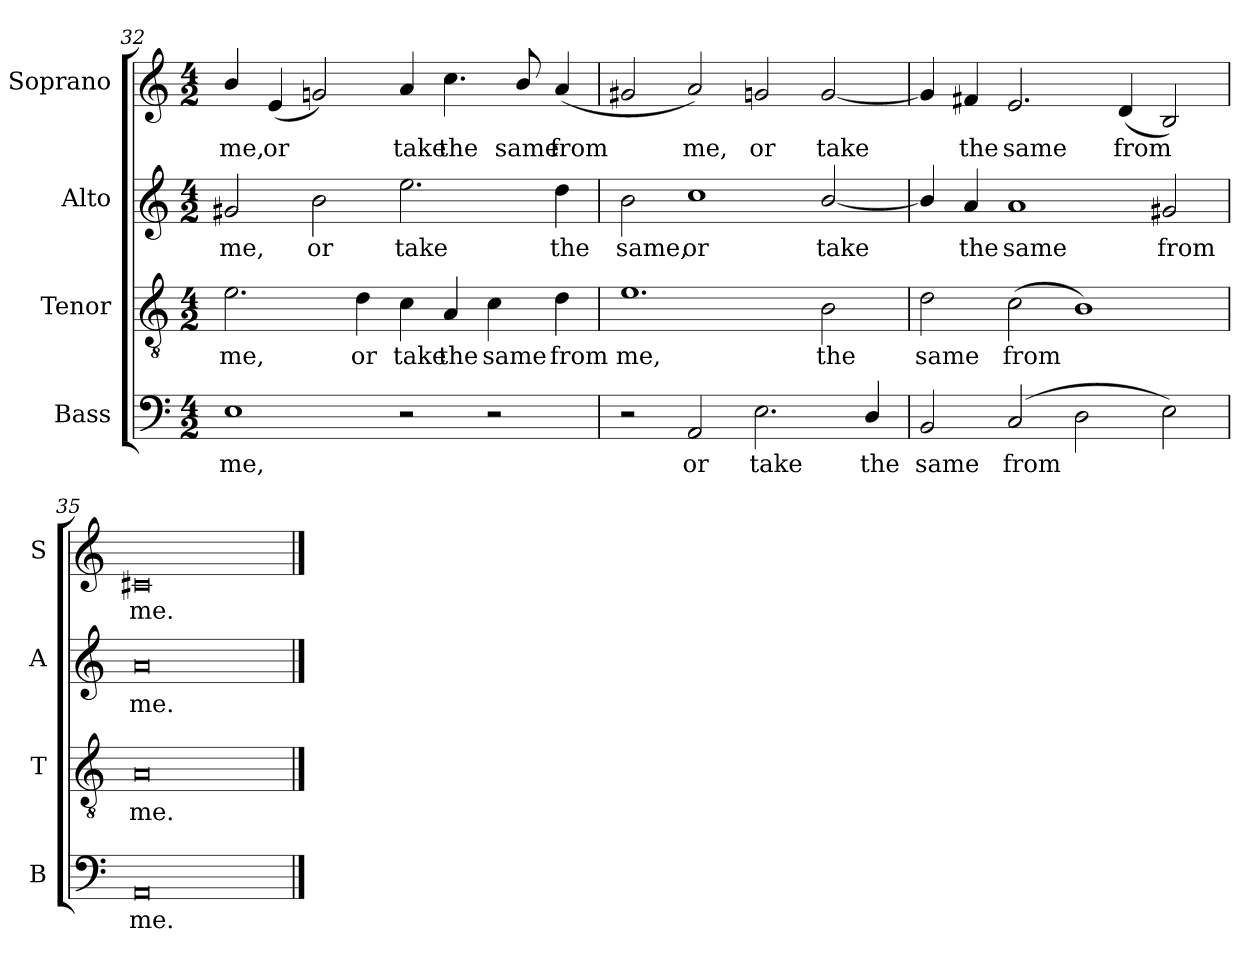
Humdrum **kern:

**kern	**text	**kern	**text	**kern	**text	**kern	**text
*part4	*part4	*part3	*part3	*part2	*part2	*part1	*part1
*staff4	*staff4	*staff3	*staff3	*staff2	*staff2	*staff1	*staff1
*I"Bass	*	*I"Tenor	*	*I"Alto	*	*I"Soprano	*
*I'B	*	*I'T	*	*I'A	*	*I'S	*
*clefF4	*	*clefGv2	*	*clefG2	*	*clefG2	*
*k[]	*	*k[]	*	*k[]	*	*k[]	*
*C:	*	*C:	*	*C:	*	*C:	*
*M4/2	*	*M4/2	*	*M4/2	*	*M4/2	*
=32	=32	=32	=32	=32	=32	=32	=32
!	!LO:LY:b	!	!LO:LY:b	!	!LO:LY:b	!	!LO:LY:b
1E	me,	2.e	me,	2g#X	me,	4b/	me,
!	!	!	!	!	!	!	!LO:LY:b
.	.	.	.	.	.	(<4e	or
!	!	!	!	!	!LO:LY:b	!	!
.	.	.	.	2b	or	2gn)	.
!	!	!	!LO:LY:b	!	!	!	!
.	.	4d	or	.	.	.	.
!	!	!	!LO:LY:b	!	!LO:LY:b	!	!LO:LY:b
2r	.	4c	take	2.ee	take	4a	take
!	!	!	!LO:LY:b	!	!	!	!LO:LY:b
.	.	4A	the	.	.	4.cc	the
!	!	!	!LO:LY:b	!	!	!	!
2r	.	4c	same	.	.	.	.
!	!	!	!	!	!	!	!LO:LY:b
.	.	.	.	.	.	8b/	same
!	!	!	!LO:LY:b	!	!LO:LY:b	!	!LO:LY:b
.	.	4d	from	4dd	the	(<4a	from
=33	=33	=33	=33	=33	=33	=33	=33
!	!	!	!LO:LY:b	!	!LO:LY:b	!	!
2r	.	1.e	me,	2b	same,	2g#X	.
!	!LO:LY:b	!	!	!	!LO:LY:b	!	!LO:LY:b
2AA	or	.	.	1cc	or	2a)	me,
!	!LO:LY:b	!	!	!	!	!	!LO:LY:b
2.E	take	.	.	.	.	2gn	or
!	!	!	!LO:LY:b	!	!LO:LY:b	!	!LO:LY:b
.	.	2B	the	[2b/	take	[2g	take
!	!LO:LY:b	!	!	!	!	!	!
4D/	the	.	.	.	.	.	.
=34	=34	=34	=34	=34	=34	=34	=34
!	!LO:LY:b	!	!LO:LY:b	!	!	!	!
2BB	same	2d	same	4b/]	.	4g]	.
!	!	!	!	!	!LO:LY:b	!	!LO:LY:b
.	.	.	.	4a	the	4f#X	the
!	!LO:LY:b	!	!LO:LY:b	!	!LO:LY:b	!	!LO:LY:b
(>2C	from	(>2c	from	1a	same	2.e	same
2D	.	1B)	.	.	.	.	.
!	!	!	!	!	!	!	!LO:LY:b
.	.	.	.	.	.	(<4d	from
!	!	!	!	!	!LO:LY:b	!	!
2E)	.	.	.	2g#X	from	2B)	.
=35	=35	=35	=35	=35	=35	=35	=35
!	!LO:LY:b	!	!LO:LY:b	!	!LO:LY:b	!	!LO:LY:b
0AA	me.	0A	me.	0a	me.	0c#X	me.
==	==	==	==	==	==	==	==
*-	*-	*-	*-	*-	*-	*-	*-
